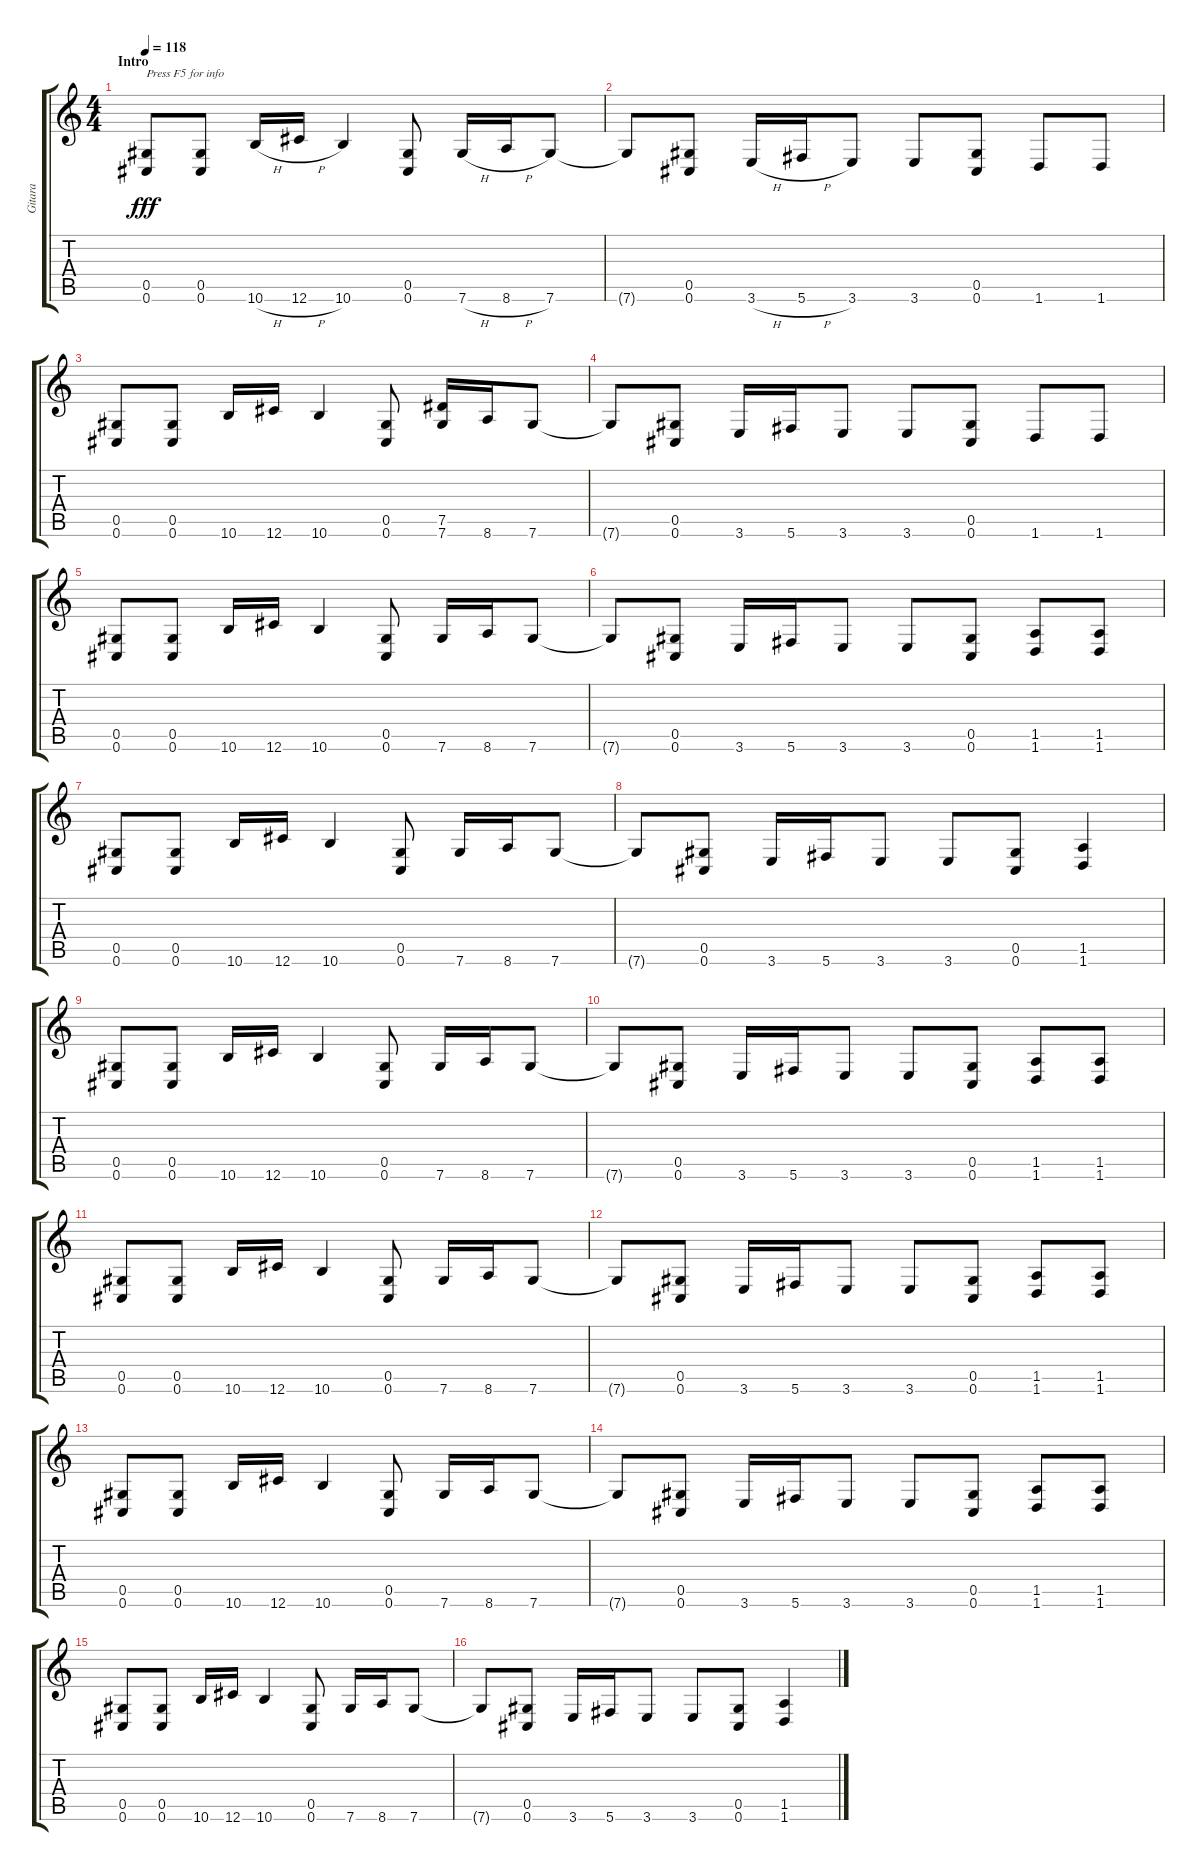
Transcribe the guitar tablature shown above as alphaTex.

\track ("Gitara" "Gitara") {instrument distortionguitar}
\staff {score tabs}
\tuning (Eb4 Bb3 Gb3 Db3 Ab2 Db2) {hide}
\ts (4 4)
\section ("" "Intro")
\tempo 118
\clef g2
\ks c
(0.5 0.6).8{txt "Press F5 for info" dy fff volume 16 instrument distortionguitar} (0.5 0.6).8 10.6{h}.16 12.6{h}.16 10.6.4 (0.5 0.6).8 7.6{h}.16 8.6{h}.16 7.6.8 |
7.6{t}.8 (0.5 0.6).8 3.6{h}.16 5.6{h}.16 3.6.8 3.6.8 (0.5 0.6).8 1.6.8 1.6.8 |
(0.5 0.6).8 (0.5 0.6).8 10.6.16 12.6.16 10.6.4 (0.5 0.6).8 (7.5 7.6).16 8.6.16 7.6.8 |
7.6{t}.8 (0.5 0.6).8 3.6.16 5.6.16 3.6.8 3.6.8 (0.5 0.6).8 1.6.8 1.6.8 |
(0.5 0.6).8 (0.5 0.6).8 10.6.16 12.6.16 10.6.4 (0.5 0.6).8 7.6.16 8.6.16 7.6.8 |
7.6{t}.8 (0.5 0.6).8 3.6.16 5.6.16 3.6.8 3.6.8 (0.5 0.6).8 (1.5 1.6).8 (1.5 1.6).8 |
(0.5 0.6).8 (0.5 0.6).8 10.6.16 12.6.16 10.6.4 (0.5 0.6).8 7.6.16 8.6.16 7.6.8 |
7.6{t}.8 (0.5 0.6).8 3.6.16 5.6.16 3.6.8 3.6.8 (0.5 0.6).8 (1.5 1.6).4 |
(0.5 0.6).8 (0.5 0.6).8 10.6.16 12.6.16 10.6.4 (0.5 0.6).8 7.6.16 8.6.16 7.6.8 |
7.6{t}.8 (0.5 0.6).8 3.6.16 5.6.16 3.6.8 3.6.8 (0.5 0.6).8 (1.5 1.6).8 (1.5 1.6).8 |
(0.5 0.6).8 (0.5 0.6).8 10.6.16 12.6.16 10.6.4 (0.5 0.6).8 7.6.16 8.6.16 7.6.8 |
7.6{t}.8 (0.5 0.6).8 3.6.16 5.6.16 3.6.8 3.6.8 (0.5 0.6).8 (1.5 1.6).8 (1.5 1.6).8 |
(0.5 0.6).8 (0.5 0.6).8 10.6.16 12.6.16 10.6.4 (0.5 0.6).8 7.6.16 8.6.16 7.6.8 |
7.6{t}.8 (0.5 0.6).8 3.6.16 5.6.16 3.6.8 3.6.8 (0.5 0.6).8 (1.5 1.6).8 (1.5 1.6).8 |
(0.5 0.6).8 (0.5 0.6).8 10.6.16 12.6.16 10.6.4 (0.5 0.6).8 7.6.16 8.6.16 7.6.8 |
7.6{t}.8 (0.5 0.6).8 3.6.16 5.6.16 3.6.8 3.6.8 (0.5 0.6).8 (1.5 1.6).4
